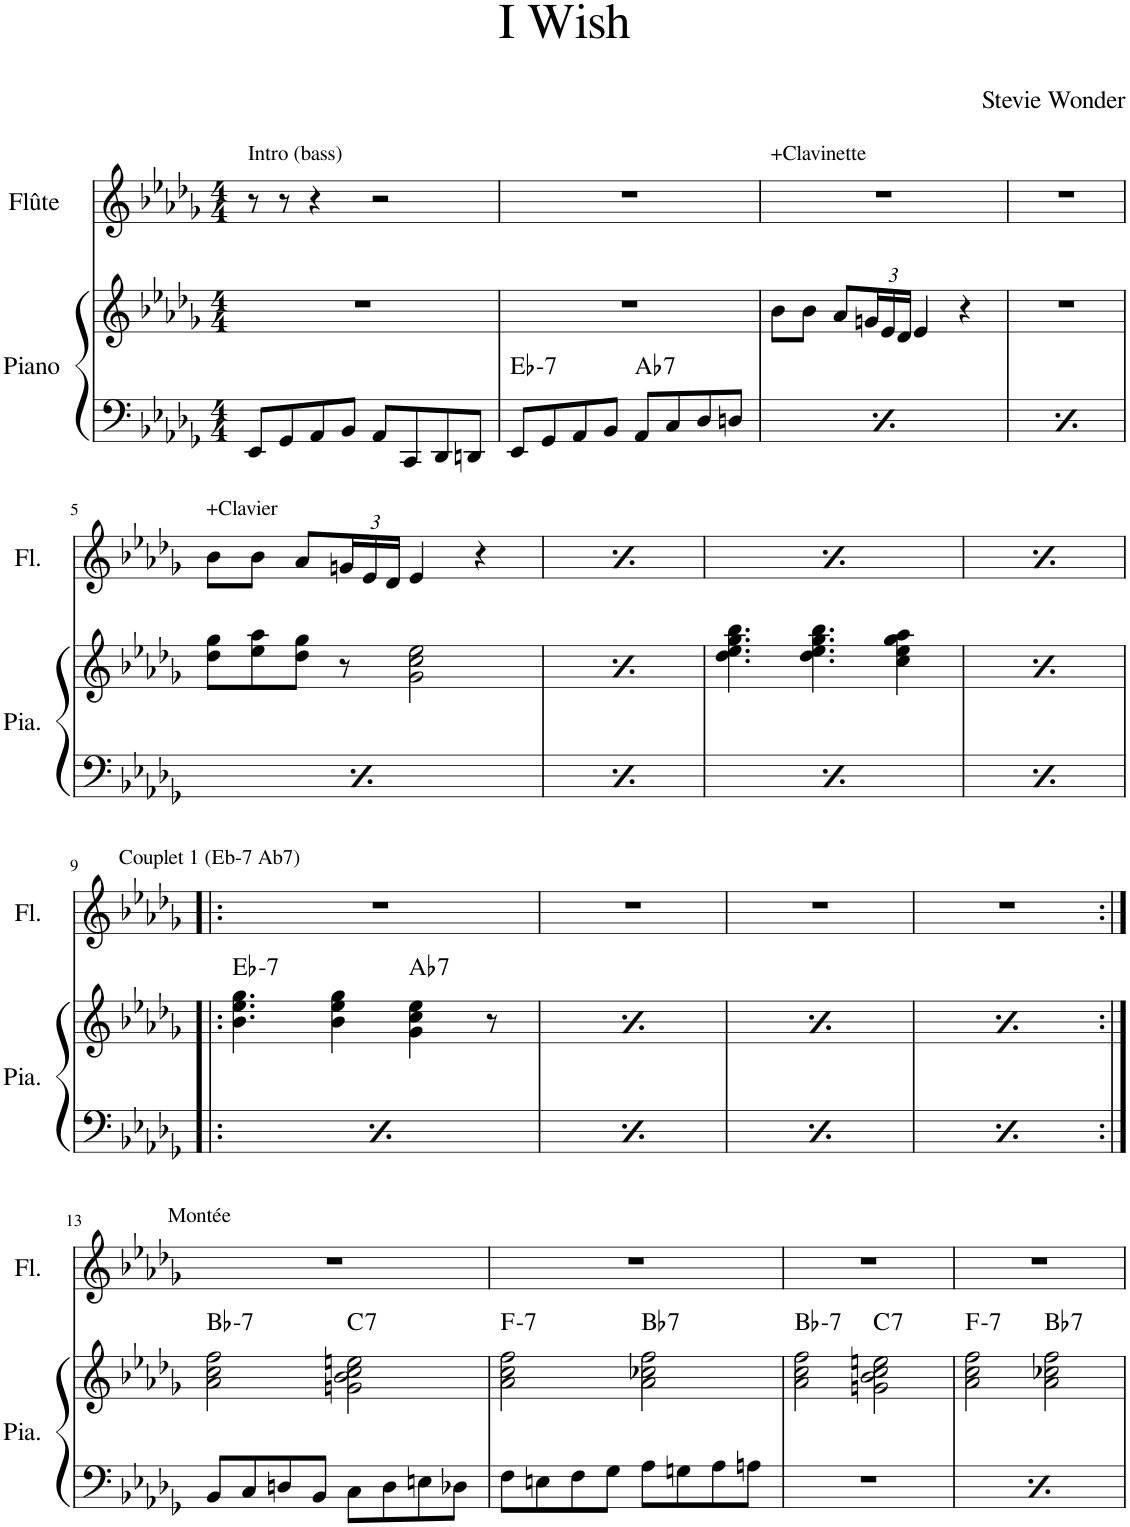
**kern	**kern	**harte	**kern
*part2	*part2	*part2	*part1
*staff3	*staff2	*	*staff1
*I"Piano	*	*	*I"Flûte
*I'Pia.	*	*	*I'Fl.
*clefF4	*clefG2	*	*clefG2
*k[b-e-a-d-g-]	*k[b-e-a-d-g-]	*	*k[b-e-a-d-g-]
*M4/4	*M4/4	*	*M4/4
=1	=1	=1	=1
!	!	!	!LO:TX:a:t=Intro (bass)
8EE-/L	1r	.	8r
8GG-/	.	.	8r
8AA-/	.	.	4r
8BB-/J	.	.	.
8AA-/L	.	.	2r
8CC/	.	.	.
8DD-/	.	.	.
8DDn/J	.	.	.
=2	=2	=2	=2
!	!	!LO:H:kt=7	!
*	*^	*	*
8EE-/L	1r	2ryy	Eb:min7	1r
8GG-/	.	.	.	.
8AA-/	.	.	.	.
8BB-/J	.	.	.	.
!	!	!	!LO:H:kt=7	!
8AA-/L	.	2ryy	Ab:7	.
8C/	.	.	.	.
8D-/	.	.	.	.
8Dn/J	.	.	.	.
=3	=3	=3	=3	=3
!	!	!	!LO:H:kt=7	!LO:TX:a:t=+Clavinette
*	*v	*v	*	*
8EE-/L	8b-\L	Eb:min7	1r
8GG-/	8b-\J	.	.
8AA-/	8a-/L	.	.
*	*Xbrackettup	*	*
8BB-/J	24gn/L	.	.
.	24e-/	.	.
.	24d-/JJ	.	.
!	!	!LO:H:kt=7	!
8AA-/L	4e-/	Ab:7	.
8C/	.	.	.
8D-/	4r	.	.
8Dn/J	.	.	.
=4	=4	=4	=4
!	!	!LO:H:kt=7	!
*	*^	*	*
8EE-/L	1r	2ryy	Eb:min7	1r
8GG-/	.	.	.	.
8AA-/	.	.	.	.
8BB-/J	.	.	.	.
!	!	!	!LO:H:kt=7	!
8AA-/L	.	2ryy	Ab:7	.
8C/	.	.	.	.
8D-/	.	.	.	.
8Dn/J	.	.	.	.
!!LO:LB:g=z
=5	=5	=5	=5	=5
!	!	!	!LO:H:kt=7	!LO:TX:a:t=+Clavier
*	*v	*v	*	*
8EE-/L	8dd-\ 8gg-\L	Eb:min7	8b-\L
8GG-/	8ee-\ 8aa-\	.	8b-\J
8AA-/	8dd-\ 8gg-\J	.	8a-/L
*	*	*	*Xbrackettup
8BB-/J	8r	.	24gn/L
.	.	.	24e-/
.	.	.	24d-/JJ
!	!	!LO:H:kt=7	!
8AA-/L	2g-\ 2cc\ 2ee-\	Ab:7	4e-/
8C/	.	.	.
8D-/	.	.	4r
8Dn/J	.	.	.
=6	=6	=6	=6
!	!	!LO:H:kt=7	!LO:TX:a:t=+Clavier
8EE-/L	8dd-\ 8gg-\L	Eb:min7	8b-\L
8GG-/	8ee-\ 8aa-\	.	8b-\J
8AA-/	8dd-\ 8gg-\J	.	8a-/L
8BB-/J	8r	.	24gn/L
.	.	.	24e-/
.	.	.	24d-/JJ
!	!	!LO:H:kt=7	!
8AA-/L	2g-\ 2cc\ 2ee-\	Ab:7	4e-/
8C/	.	.	.
8D-/	.	.	4r
8Dn/J	.	.	.
=7	=7	=7	=7
!	!	!LO:H:kt=7	!LO:TX:a:t=+Clavier
*	*^	*	*
8EE-/L	4.dd-\ 4.ee-\ 4.gg-\ 4.bb-\	2ryy	Eb:min7	8b-\L
8GG-/	.	.	.	8b-\J
8AA-/	.	.	.	8a-/L
8BB-/J	4.dd-\ 4.ee-\ 4.gg-\ 4.bb-\	.	.	24gn/L
.	.	.	.	24e-/
.	.	.	.	24d-/JJ
!	!	!	!LO:H:kt=7	!
8AA-/L	.	2ryy	Ab:7	4e-/
8C/	.	.	.	.
8D-/	4cc\ 4ee-\ 4gg-\ 4aa-\	.	.	4r
8Dn/J	.	.	.	.
=8	=8	=8	=8	=8
!	!	!	!LO:H:kt=7	!LO:TX:a:t=+Clavier
8EE-/L	4.dd-\ 4.ee-\ 4.gg-\ 4.bb-\	2ryy	Eb:min7	8b-\L
8GG-/	.	.	.	8b-\J
8AA-/	.	.	.	8a-/L
8BB-/J	4.dd-\ 4.ee-\ 4.gg-\ 4.bb-\	.	.	24gn/L
.	.	.	.	24e-/
.	.	.	.	24d-/JJ
!	!	!	!LO:H:kt=7	!
8AA-/L	.	2ryy	Ab:7	4e-/
8C/	.	.	.	.
8D-/	4cc\ 4ee-\ 4gg-\ 4aa-\	.	.	4r
8Dn/J	.	.	.	.
!!LO:LB:g=z
=9!|:	=9!|:	=9!|:	=9!|:	=9!|:
!	!	!	!LO:H:n=1:kt=7	!LO:TX:a:t=Couplet 1 (Eb-7 Ab7)
!	!	!	!LO:H:n=2:kt=7	!
8EE-/L	4.b-\ 4.ee-\ 4.gg-\	2ryy	Eb:min7 Eb:min7	1r
8GG-/	.	.	.	.
8AA-/	.	.	.	.
8BB-/J	4b-\ 4ee-\ 4gg-\	.	.	.
!	!	!	!LO:H:kt=7	!
8AA-/L	.	2ryy	Ab:7	.
!	!	!	!LO:H:kt=7	!
8C/	4g-\ 4cc\ 4ee-\	.	Ab:7	.
8D-/	.	.	.	.
8Dn/J	8r	.	.	.
=10	=10	=10	=10	=10
!	!	!	!LO:H:n=1:kt=7	!
!	!	!	!LO:H:n=2:kt=7	!
8EE-/L	4.b-\ 4.ee-\ 4.gg-\	2ryy	Eb:min7 Eb:min7	1r
8GG-/	.	.	.	.
8AA-/	.	.	.	.
8BB-/J	4b-\ 4ee-\ 4gg-\	.	.	.
!	!	!	!LO:H:kt=7	!
8AA-/L	.	2ryy	Ab:7	.
!	!	!	!LO:H:kt=7	!
8C/	4g-\ 4cc\ 4ee-\	.	Ab:7	.
8D-/	.	.	.	.
8Dn/J	8r	.	.	.
=11	=11	=11	=11	=11
!	!	!	!LO:H:n=1:kt=7	!
!	!	!	!LO:H:n=2:kt=7	!
8EE-/L	4.b-\ 4.ee-\ 4.gg-\	2ryy	Eb:min7 Eb:min7	1r
8GG-/	.	.	.	.
8AA-/	.	.	.	.
8BB-/J	4b-\ 4ee-\ 4gg-\	.	.	.
!	!	!	!LO:H:kt=7	!
8AA-/L	.	2ryy	Ab:7	.
!	!	!	!LO:H:kt=7	!
8C/	4g-\ 4cc\ 4ee-\	.	Ab:7	.
8D-/	.	.	.	.
8Dn/J	8r	.	.	.
=12	=12	=12	=12	=12
!	!	!	!LO:H:n=1:kt=7	!
!	!	!	!LO:H:n=2:kt=7	!
8EE-/L	4.b-\ 4.ee-\ 4.gg-\	2ryy	Eb:min7 Eb:min7	1r
8GG-/	.	.	.	.
8AA-/	.	.	.	.
8BB-/J	4b-\ 4ee-\ 4gg-\	.	.	.
!	!	!	!LO:H:kt=7	!
8AA-/L	.	2ryy	Ab:7	.
!	!	!	!LO:H:kt=7	!
8C/	4g-\ 4cc\ 4ee-\	.	Ab:7	.
8D-/	.	.	.	.
8Dn/J	8r	.	.	.
!!LO:LB:g=z
=13:|!	=13:|!	=13:|!	=13:|!	=13:|!
!	!	!	!LO:H:kt=7	!LO:TX:a:t=Montée
*	*v	*v	*	*
8BB-/L	2a-\ 2cc\ 2ff\	Bb:min7	1r
8C/	.	.	.
8Dn/	.	.	.
8BB-/J	.	.	.
!	!	!LO:H:kt=7	!
8C\L	2gn\ 2b-\ 2cc\ 2een\	C:7	.
8D\	.	.	.
8En\	.	.	.
8D-X\J	.	.	.
=14	=14	=14	=14
!	!	!LO:H:kt=7	!
8F\L	2a-\ 2cc\ 2ff\	F:min7	1r
8En\	.	.	.
8F\	.	.	.
8G-\J	.	.	.
!	!	!LO:H:kt=7	!
8A-\L	2a-\ 2cc-X\ 2ff\	Bb:7	.
8Gn\	.	.	.
8A-\	.	.	.
8An\J	.	.	.
=15	=15	=15	=15
!	!	!LO:H:kt=7	!
1r	2a-\ 2cc\ 2ff\	Bb:min7	1r
!	!	!LO:H:kt=7	!
.	2gn\ 2b-\ 2cc\ 2een\	C:7	.
=16	=16	=16	=16
!	!	!LO:H:kt=7	!
1r	2a-\ 2cc\ 2ff\	F:min7	1r
!	!	!LO:H:kt=7	!
.	2a-\ 2cc-X\ 2ff\	Bb:7	.
=	=	=	=
*-	*-	*-	*-
